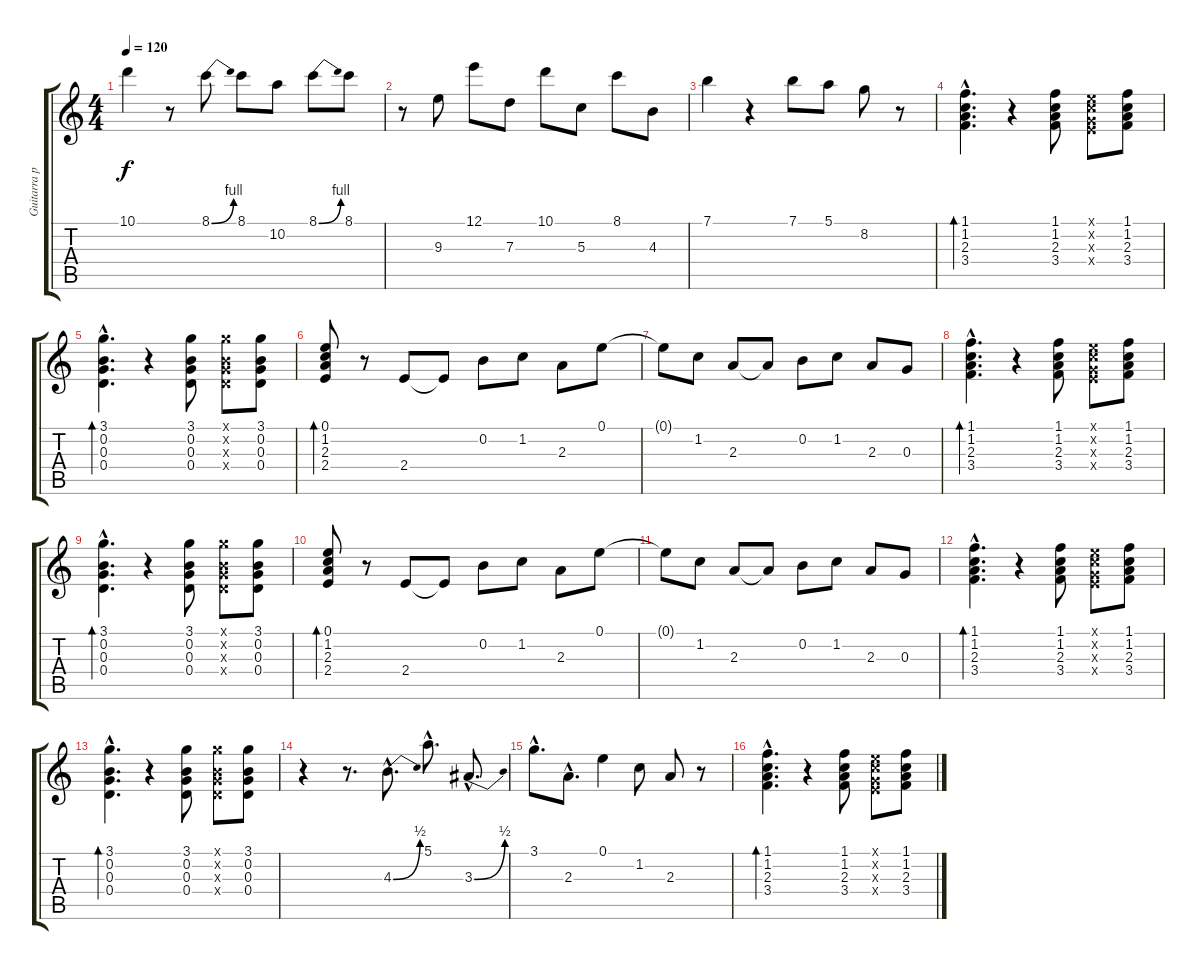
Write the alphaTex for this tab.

\track ("Guitarra primera" "Guitarra p") {instrument acousticguitarnylon}
\staff {score tabs}
\tuning (E4 B3 G3 D3 A2 E2) {hide}
\ts (4 4)
\tempo 120
\clef g2
\ks c
10.1{t}.4{dy f} r.8 8.1{be (bend 0 0 60 4)}.8 8.1.8 10.2.8 8.1{be (bend 0 0 60 4)}.8 8.1.8 |
r.8 9.3.8 12.1.8 7.3.8 10.1.8 5.3.8 8.1.8 4.3.8 |
7.1.4 r.4 7.1.8 5.1.8 8.2.8 r.8 |
(1.1{hac} 1.2{hac} 2.3{hac} 3.4{hac}).4{d bd 60} r.4 (1.1 1.2 2.3 3.4).8 (0.1{x} 1.2{x} 0.3{x} 2.4{x}).8 (1.1 1.2 2.3 3.4).8 |
(3.1{hac} 0.2{hac} 0.3{hac} 0.4{hac}).4{d bd 60} r.4 (3.1 0.2 0.3 0.4).8 (3.1{x} 0.2{x} 0.3{x} 0.4{x}).8 (3.1 0.2 0.3 0.4).8 |
(0.1 1.2 2.3 2.4).8{bd 60} r.8 2.4.8 2.4{t}.8 0.2.8 1.2.8 2.3.8 0.1.8 |
0.1{t}.8 1.2.8 2.3.8 2.3{t}.8 0.2.8 1.2.8 2.3.8 0.3.8 |
(1.1{hac} 1.2{hac} 2.3{hac} 3.4{hac}).4{d bd 60} r.4 (1.1 1.2 2.3 3.4).8 (0.1{x} 1.2{x} 0.3{x} 2.4{x}).8 (1.1 1.2 2.3 3.4).8 |
(3.1{hac} 0.2{hac} 0.3{hac} 0.4{hac}).4{d bd 60} r.4 (3.1 0.2 0.3 0.4).8 (3.1{x} 0.2{x} 0.3{x} 0.4{x}).8 (3.1 0.2 0.3 0.4).8 |
(0.1 1.2 2.3 2.4).8{bd 60} r.8 2.4.8 2.4{t}.8 0.2.8 1.2.8 2.3.8 0.1.8 |
0.1{t}.8 1.2.8 2.3.8 2.3{t}.8 0.2.8 1.2.8 2.3.8 0.3.8 |
(1.1{hac} 1.2{hac} 2.3{hac} 3.4{hac}).4{d bd 60} r.4 (1.1 1.2 2.3 3.4).8 (0.1{x} 1.2{x} 0.3{x} 2.4{x}).8 (1.1 1.2 2.3 3.4).8 |
(3.1{hac} 0.2{hac} 0.3{hac} 0.4{hac}).4{d bd 60} r.4 (3.1 0.2 0.3 0.4).8 (3.1{x} 0.2{x} 0.3{x} 0.4{x}).8 (3.1 0.2 0.3 0.4).8 |
r.4 r.8{d} 4.3{be (bend 0 0 60 2) hac}.8{d} 5.1{hac}.8{d} 3.3{be (bend 0 0 60 2) hac}.8{d} |
3.1{hac}.8{d} 2.3{hac}.8{d} 0.1.4 1.2.8 2.3.8 r.8 |
(1.1{hac} 1.2{hac} 2.3{hac} 3.4{hac}).4{d bd 60} r.4 (1.1 1.2 2.3 3.4).8 (0.1{x} 1.2{x} 0.3{x} 2.4{x}).8 (1.1 1.2 2.3 3.4).8
